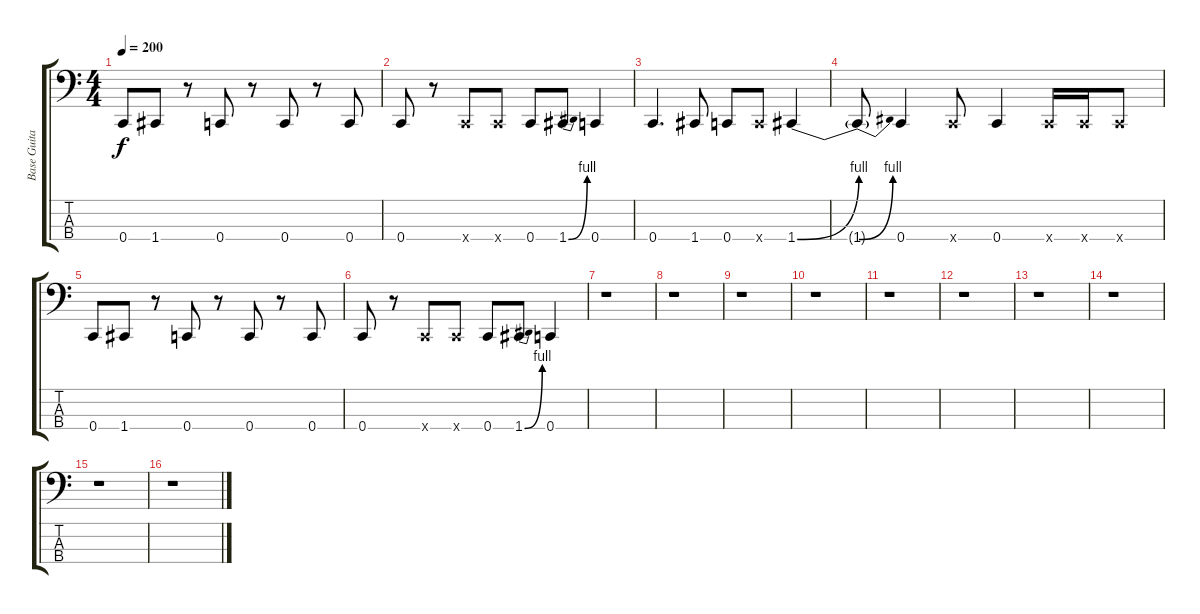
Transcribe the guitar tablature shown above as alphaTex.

\track ("Base Guitar" "Base Guita") {instrument electricbassfinger}
\staff {score tabs}
\tuning (Eb2 Bb1 F1 C1) {hide}
\ts (4 4)
\tempo 200
\clef f4
\ks c
0.4.8{dy f} 1.4.8 r.8 0.4.8 r.8 0.4.8 r.8 0.4.8 |
0.4.8 r.8 0.4{x}.8 0.4{x}.8 0.4.8 1.4{be (bend 0 0 60 4)}.8 0.4.4 |
0.4.4{d} 1.4.8 0.4.8 0.4{x}.8 1.4{be (bend 0 0 60 4)}.4 |
1.4{be (bend 0 0 60 4) t}.8 0.4.4 0.4{x}.8 0.4.4 0.4{x}.16 0.4{x}.16 0.4{x}.8 |
0.4.8 1.4.8 r.8 0.4.8 r.8 0.4.8 r.8 0.4.8 |
0.4.8 r.8 0.4{x}.8 0.4{x}.8 0.4.8 1.4{be (bend 0 0 60 4)}.8 0.4.4 |
r.1 |
r.1 |
r.1 |
r.1 |
r.1 |
r.1 |
r.1 |
r.1 |
r.1 |
r.1
